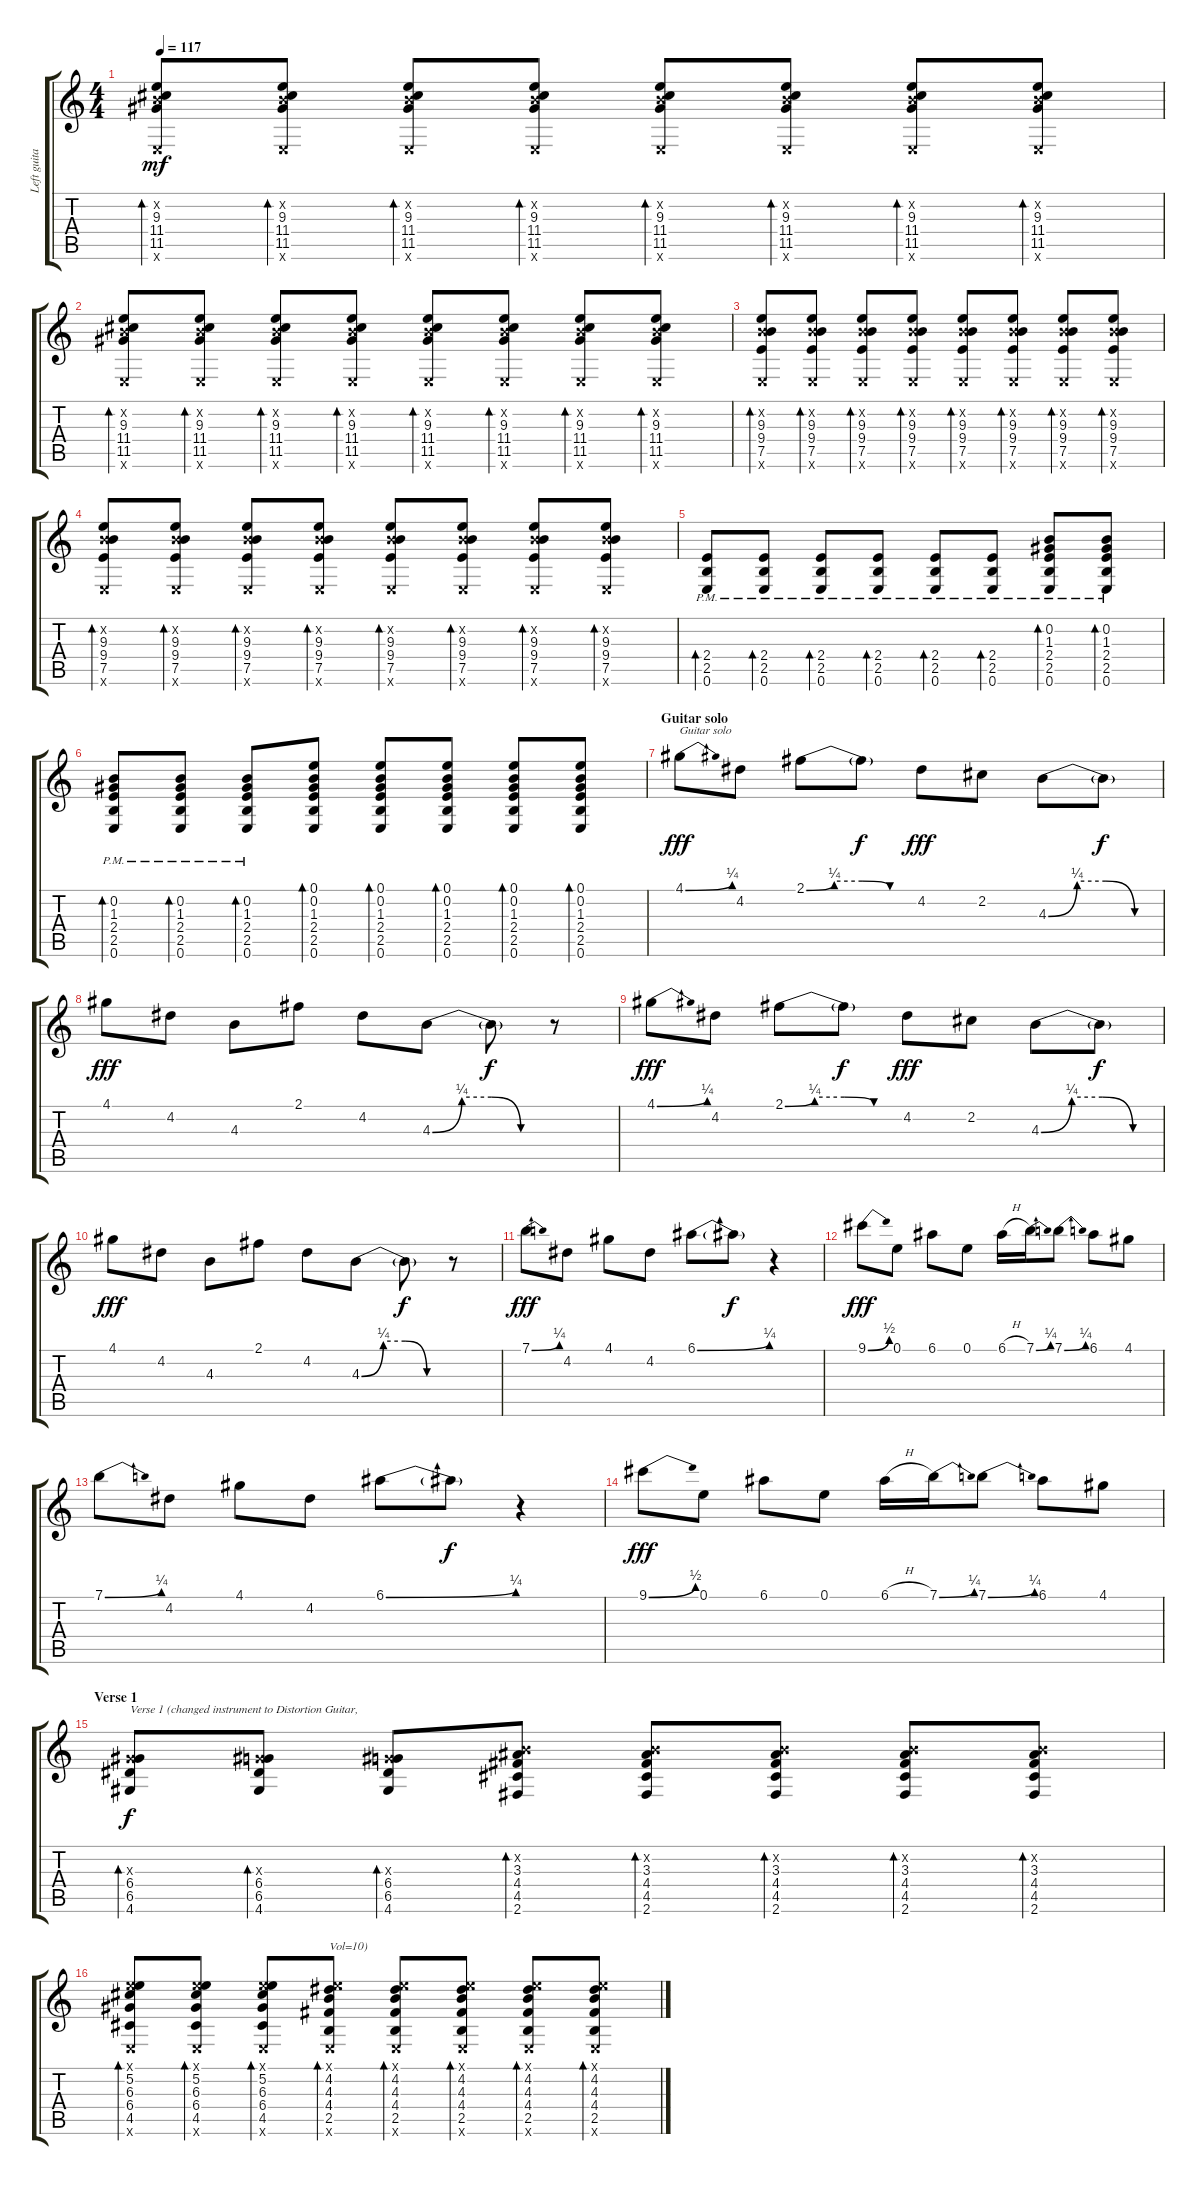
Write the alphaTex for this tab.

\track ("Left guitar" "Left guita") {instrument overdrivenguitar}
\staff {score tabs}
\tuning (E4 B3 G3 D3 A2 E2) {hide}
\ts (4 4)
\tempo 117
\clef g2
\ks c
(0.2{x} 9.3 11.4 11.5 0.6{x}).8{bd 30 dy mf} (0.2{x} 9.3 11.4 11.5 0.6{x}).8{bd 30} (0.2{x} 9.3 11.4 11.5 0.6{x}).8{bd 30} (0.2{x} 9.3 11.4 11.5 0.6{x}).8{bd 30} (0.2{x} 9.3 11.4 11.5 0.6{x}).8{bd 30} (0.2{x} 9.3 11.4 11.5 0.6{x}).8{bd 30} (0.2{x} 9.3 11.4 11.5 0.6{x}).8{bd 30} (0.2{x} 9.3 11.4 11.5 0.6{x}).8{bd 30} |
(0.2{x} 9.3 11.4 11.5 0.6{x}).8{bd 30} (0.2{x} 9.3 11.4 11.5 0.6{x}).8{bd 30} (0.2{x} 9.3 11.4 11.5 0.6{x}).8{bd 30} (0.2{x} 9.3 11.4 11.5 0.6{x}).8{bd 30} (0.2{x} 9.3 11.4 11.5 0.6{x}).8{bd 30} (0.2{x} 9.3 11.4 11.5 0.6{x}).8{bd 30} (0.2{x} 9.3 11.4 11.5 0.6{x}).8{bd 30} (0.2{x} 9.3 11.4 11.5 0.6{x}).8{bd 30} |
(0.2{x} 9.3 9.4 7.5 0.6{x}).8{bd 30} (0.2{x} 9.3 9.4 7.5 0.6{x}).8{bd 30} (0.2{x} 9.3 9.4 7.5 0.6{x}).8{bd 30} (0.2{x} 9.3 9.4 7.5 0.6{x}).8{bd 30} (0.2{x} 9.3 9.4 7.5 0.6{x}).8{bd 30} (0.2{x} 9.3 9.4 7.5 0.6{x}).8{bd 30} (0.2{x} 9.3 9.4 7.5 0.6{x}).8{bd 30} (0.2{x} 9.3 9.4 7.5 0.6{x}).8{bd 30} |
(0.2{x} 9.3 9.4 7.5 0.6{x}).8{bd 30} (0.2{x} 9.3 9.4 7.5 0.6{x}).8{bd 30} (0.2{x} 9.3 9.4 7.5 0.6{x}).8{bd 30} (0.2{x} 9.3 9.4 7.5 0.6{x}).8{bd 30} (0.2{x} 9.3 9.4 7.5 0.6{x}).8{bd 30} (0.2{x} 9.3 9.4 7.5 0.6{x}).8{bd 30} (0.2{x} 9.3 9.4 7.5 0.6{x}).8{bd 30} (0.2{x} 9.3 9.4 7.5 0.6{x}).8{bd 30} |
(2.4 2.5 0.6{pm}).8{bd 60} (2.4 2.5 0.6{pm}).8{bd 60} (2.4 2.5 0.6{pm}).8{bd 60} (2.4 2.5 0.6{pm}).8{bd 60} (2.4 2.5 0.6{pm}).8{bd 60} (2.4 2.5 0.6{pm}).8{bd 60} (0.2 1.3 2.4 2.5 0.6{pm}).8{bd 60} (0.2 1.3 2.4 2.5 0.6{pm}).8{bd 60} |
(0.2 1.3 2.4 2.5 0.6{pm}).8{bd 30} (0.2 1.3 2.4 2.5 0.6{pm}).8{bd 30} (0.2 1.3 2.4 2.5 0.6{pm}).8{bd 30} (0.1 0.2 1.3 2.4 2.5 0.6).8{bd 30} (0.1 0.2 1.3 2.4 2.5 0.6).8{bd 30} (0.1 0.2 1.3 2.4 2.5 0.6).8{bd 30} (0.1 0.2 1.3 2.4 2.5 0.6).8{bd 30} (0.1 0.2 1.3 2.4 2.5 0.6).8{bd 30} |
\section ("" "Guitar solo")
4.1{be (bend 0 0 60 1)}.8{txt "Guitar solo" dy fff} 4.2.8 2.1{be (custom 0 0 15 1 30 1 45 0 60 0)}.8 2.1{t}.8{dy f} 4.2.8{dy fff} 2.2.8 4.3{be (custom 0 0 15 1 30 1 45 0 60 0)}.8 4.3{t}.8{dy f} |
4.1.8{dy fff} 4.2.8 4.3.8 2.1.8 4.2.8 4.3{be (custom 0 0 15 1 30 1 45 0 60 0)}.8 4.3{t}.8{dy f} r.8 |
4.1{be (bend 0 0 60 1)}.8{dy fff} 4.2.8 2.1{be (custom 0 0 15 1 30 1 45 0 60 0)}.8 2.1{t}.8{dy f} 4.2.8{dy fff} 2.2.8 4.3{be (custom 0 0 15 1 30 1 45 0 60 0)}.8 4.3{t}.8{dy f} |
4.1.8{dy fff} 4.2.8 4.3.8 2.1.8 4.2.8 4.3{be (custom 0 0 15 1 30 1 45 0 60 0)}.8 4.3{t}.8{dy f} r.8 |
7.1{be (bend 0 0 60 1)}.8{dy fff} 4.2.8 4.1.8 4.2.8 6.1{be (bend 0 0 60 1)}.8 6.1{t}.8{dy f} r.4 |
9.1{be (bend 0 0 60 2)}.8{dy fff} 0.1.8 6.1.8 0.1.8 6.1{h}.16 7.1{be (bend 0 0 60 1)}.16 7.1{be (bend 0 0 60 1)}.8 6.1.8 4.1.8 |
7.1{be (bend 0 0 60 1)}.8 4.2.8 4.1.8 4.2.8 6.1{be (bend 0 0 60 1)}.8 6.1{t}.8{dy f} r.4 |
9.1{be (bend 0 0 60 2)}.8{dy fff} 0.1.8 6.1.8 0.1.8 6.1{h}.16 7.1{be (bend 0 0 60 1)}.16 7.1{be (bend 0 0 60 1)}.8 6.1.8 4.1.8 |
\section ("" "Verse 1")
(0.3{x} 6.4 6.5 4.6).8{bd 30 txt "Verse 1 (changed instrument to Distortion Guitar," dy f volume 10 instrument distortionguitar} (0.3{x} 6.4 6.5 4.6).8{bd 30} (0.3{x} 6.4 6.5 4.6).8{bd 30} (0.2{x} 3.3 4.4 4.5 2.6).8{bd 30} (0.2{x} 3.3 4.4 4.5 2.6).8{bd 30} (0.2{x} 3.3 4.4 4.5 2.6).8{bd 30} (0.2{x} 3.3 4.4 4.5 2.6).8{bd 30} (0.2{x} 3.3 4.4 4.5 2.6).8{bd 30} |
(0.1{x} 5.2 6.3 6.4 4.5 0.6{x}).8{bd 30} (0.1{x} 5.2 6.3 6.4 4.5 0.6{x}).8{bd 30} (0.1{x} 5.2 6.3 6.4 4.5 0.6{x}).8{bd 30} (0.1{x} 4.2 4.3 4.4 2.5 0.6{x}).8{bd 30 txt "Vol=10)"} (0.1{x} 4.2 4.3 4.4 2.5 0.6{x}).8{bd 30} (0.1{x} 4.2 4.3 4.4 2.5 0.6{x}).8{bd 30} (0.1{x} 4.2 4.3 4.4 2.5 0.6{x}).8{bd 30} (0.1{x} 4.2 4.3 4.4 2.5 0.6{x}).8{bd 30}
